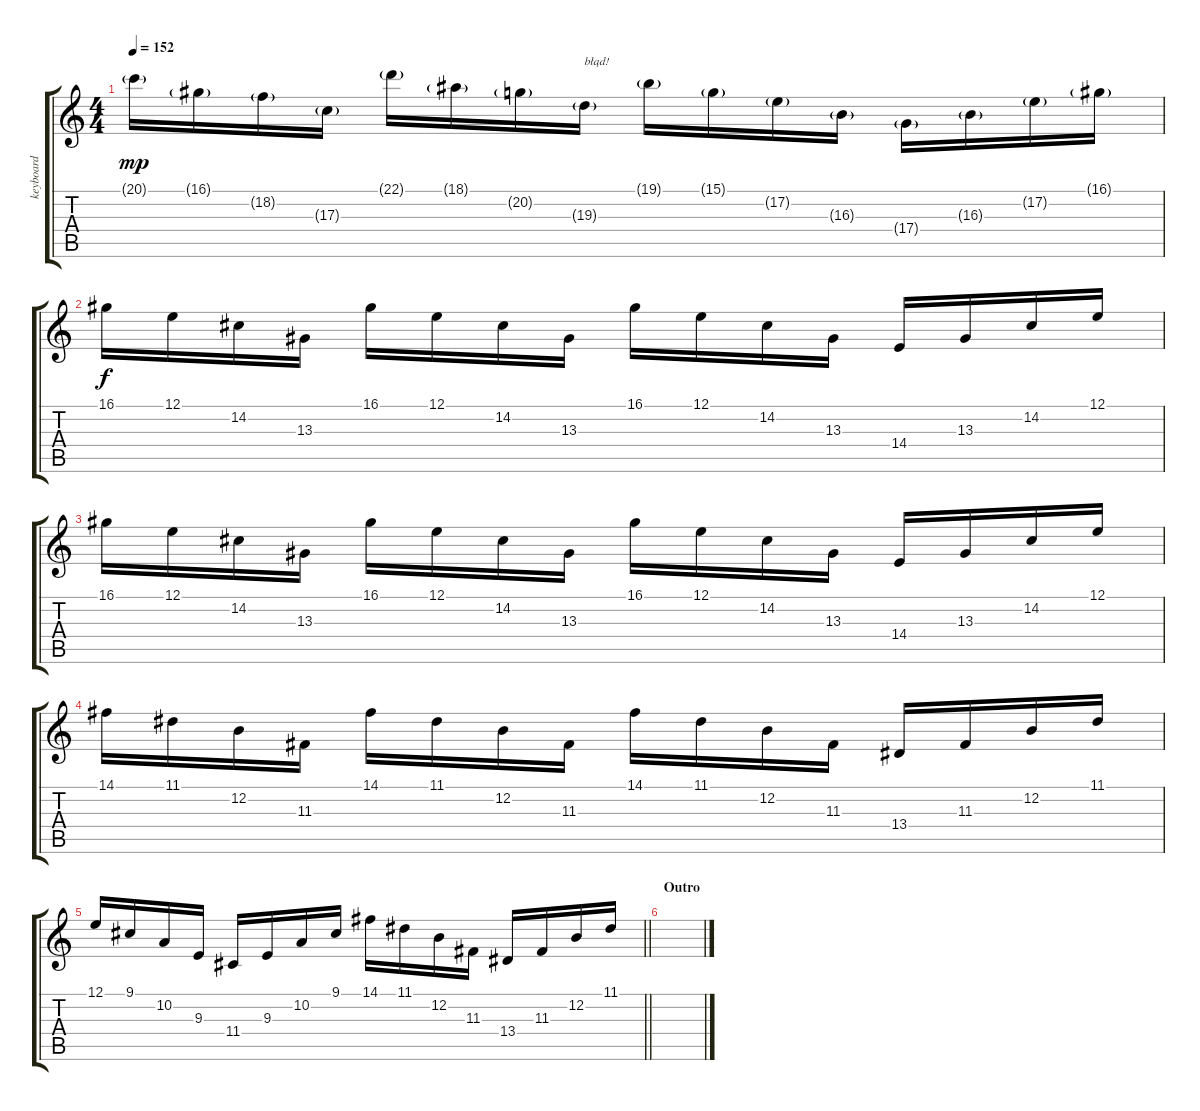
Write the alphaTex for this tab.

\track ("keyboard" "keyboard") {instrument harpsichord}
\staff {score tabs}
\tuning (E4 B3 G3 D3 A2 E2) {hide}
\ts (4 4)
\tempo 152
\clef g2
\ks c
20.1{g}.16{dy mp} 16.1{g}.16 18.2{g}.16 17.3{g}.16 22.1{g}.16 18.1{g}.16 20.2{g}.16 19.3{g}.16{txt "błąd!"} 19.1{g}.16 15.1{g}.16 17.2{g}.16 16.3{g}.16 17.4{g}.16 16.3{g}.16 17.2{g}.16 16.1{g}.16 |
16.1.16{dy f} 12.1.16 14.2.16 13.3.16 16.1.16 12.1.16 14.2.16 13.3.16 16.1.16 12.1.16 14.2.16 13.3.16 14.4.16 13.3.16 14.2.16 12.1.16 |
16.1.16 12.1.16 14.2.16 13.3.16 16.1.16 12.1.16 14.2.16 13.3.16 16.1.16 12.1.16 14.2.16 13.3.16 14.4.16 13.3.16 14.2.16 12.1.16 |
14.1.16 11.1.16 12.2.16 11.3.16 14.1.16 11.1.16 12.2.16 11.3.16 14.1.16 11.1.16 12.2.16 11.3.16 13.4.16 11.3.16 12.2.16 11.1.16 |
\barLineRight lightlight
12.1.16 9.1.16 10.2.16 9.3.16 11.4.16 9.3.16 10.2.16 9.1.16 14.1.16 11.1.16 12.2.16 11.3.16 13.4.16 11.3.16 12.2.16 11.1.16 |
\section ("" "Outro")
